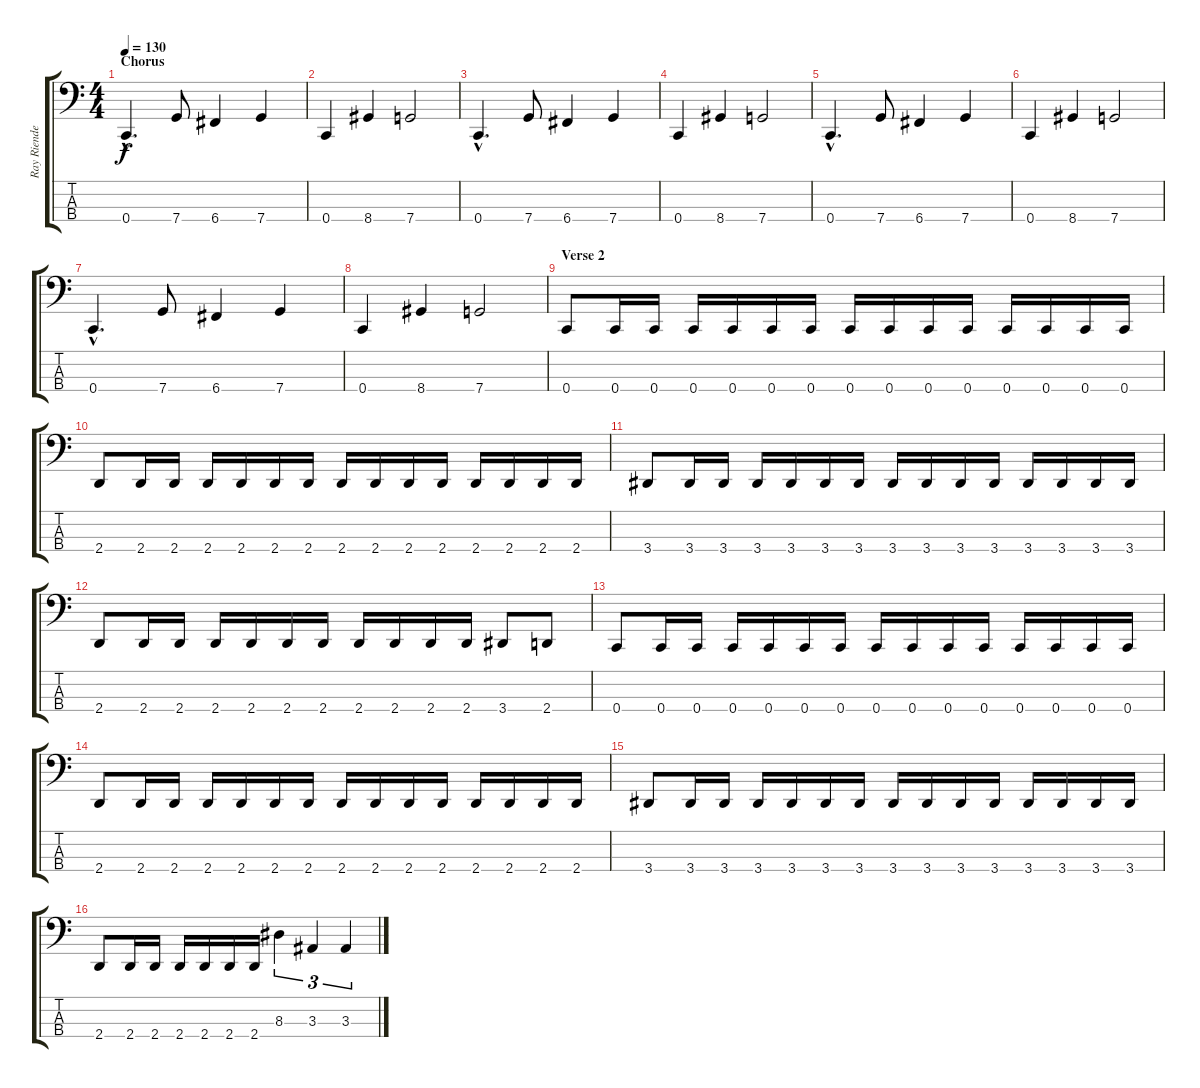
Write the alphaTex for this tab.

\track ("Ray Riendeau" "Ray Riende") {instrument electricbassfinger}
\staff {score tabs}
\tuning (F2 C2 G1 C1) {hide}
\ts (4 4)
\section ("" "Chorus")
\tempo 130
\clef f4
\ks c
0.4{hac}.4{d dy f} 7.4.8 6.4.4 7.4.4 |
0.4.4 8.4.4 7.4.2 |
0.4{hac}.4{d} 7.4.8 6.4.4 7.4.4 |
0.4.4 8.4.4 7.4.2 |
0.4{hac}.4{d} 7.4.8 6.4.4 7.4.4 |
0.4.4 8.4.4 7.4.2 |
0.4{hac}.4{d} 7.4.8 6.4.4 7.4.4 |
0.4.4 8.4.4 7.4.2 |
\section ("" "Verse 2")
0.4.8 0.4.16 0.4.16 0.4.16 0.4.16 0.4.16 0.4.16 0.4.16 0.4.16 0.4.16 0.4.16 0.4.16 0.4.16 0.4.16 0.4.16 |
2.4.8 2.4.16 2.4.16 2.4.16 2.4.16 2.4.16 2.4.16 2.4.16 2.4.16 2.4.16 2.4.16 2.4.16 2.4.16 2.4.16 2.4.16 |
3.4.8 3.4.16 3.4.16 3.4.16 3.4.16 3.4.16 3.4.16 3.4.16 3.4.16 3.4.16 3.4.16 3.4.16 3.4.16 3.4.16 3.4.16 |
2.4.8 2.4.16 2.4.16 2.4.16 2.4.16 2.4.16 2.4.16 2.4.16 2.4.16 2.4.16 2.4.16 3.4.8 2.4.8 |
0.4.8 0.4.16 0.4.16 0.4.16 0.4.16 0.4.16 0.4.16 0.4.16 0.4.16 0.4.16 0.4.16 0.4.16 0.4.16 0.4.16 0.4.16 |
2.4.8 2.4.16 2.4.16 2.4.16 2.4.16 2.4.16 2.4.16 2.4.16 2.4.16 2.4.16 2.4.16 2.4.16 2.4.16 2.4.16 2.4.16 |
3.4.8 3.4.16 3.4.16 3.4.16 3.4.16 3.4.16 3.4.16 3.4.16 3.4.16 3.4.16 3.4.16 3.4.16 3.4.16 3.4.16 3.4.16 |
2.4.8 2.4.16 2.4.16 2.4.16 2.4.16 2.4.16 2.4.16 8.3.4{tu (3 2)} 3.3.4{tu (3 2)} 3.3.4{tu (3 2)}
